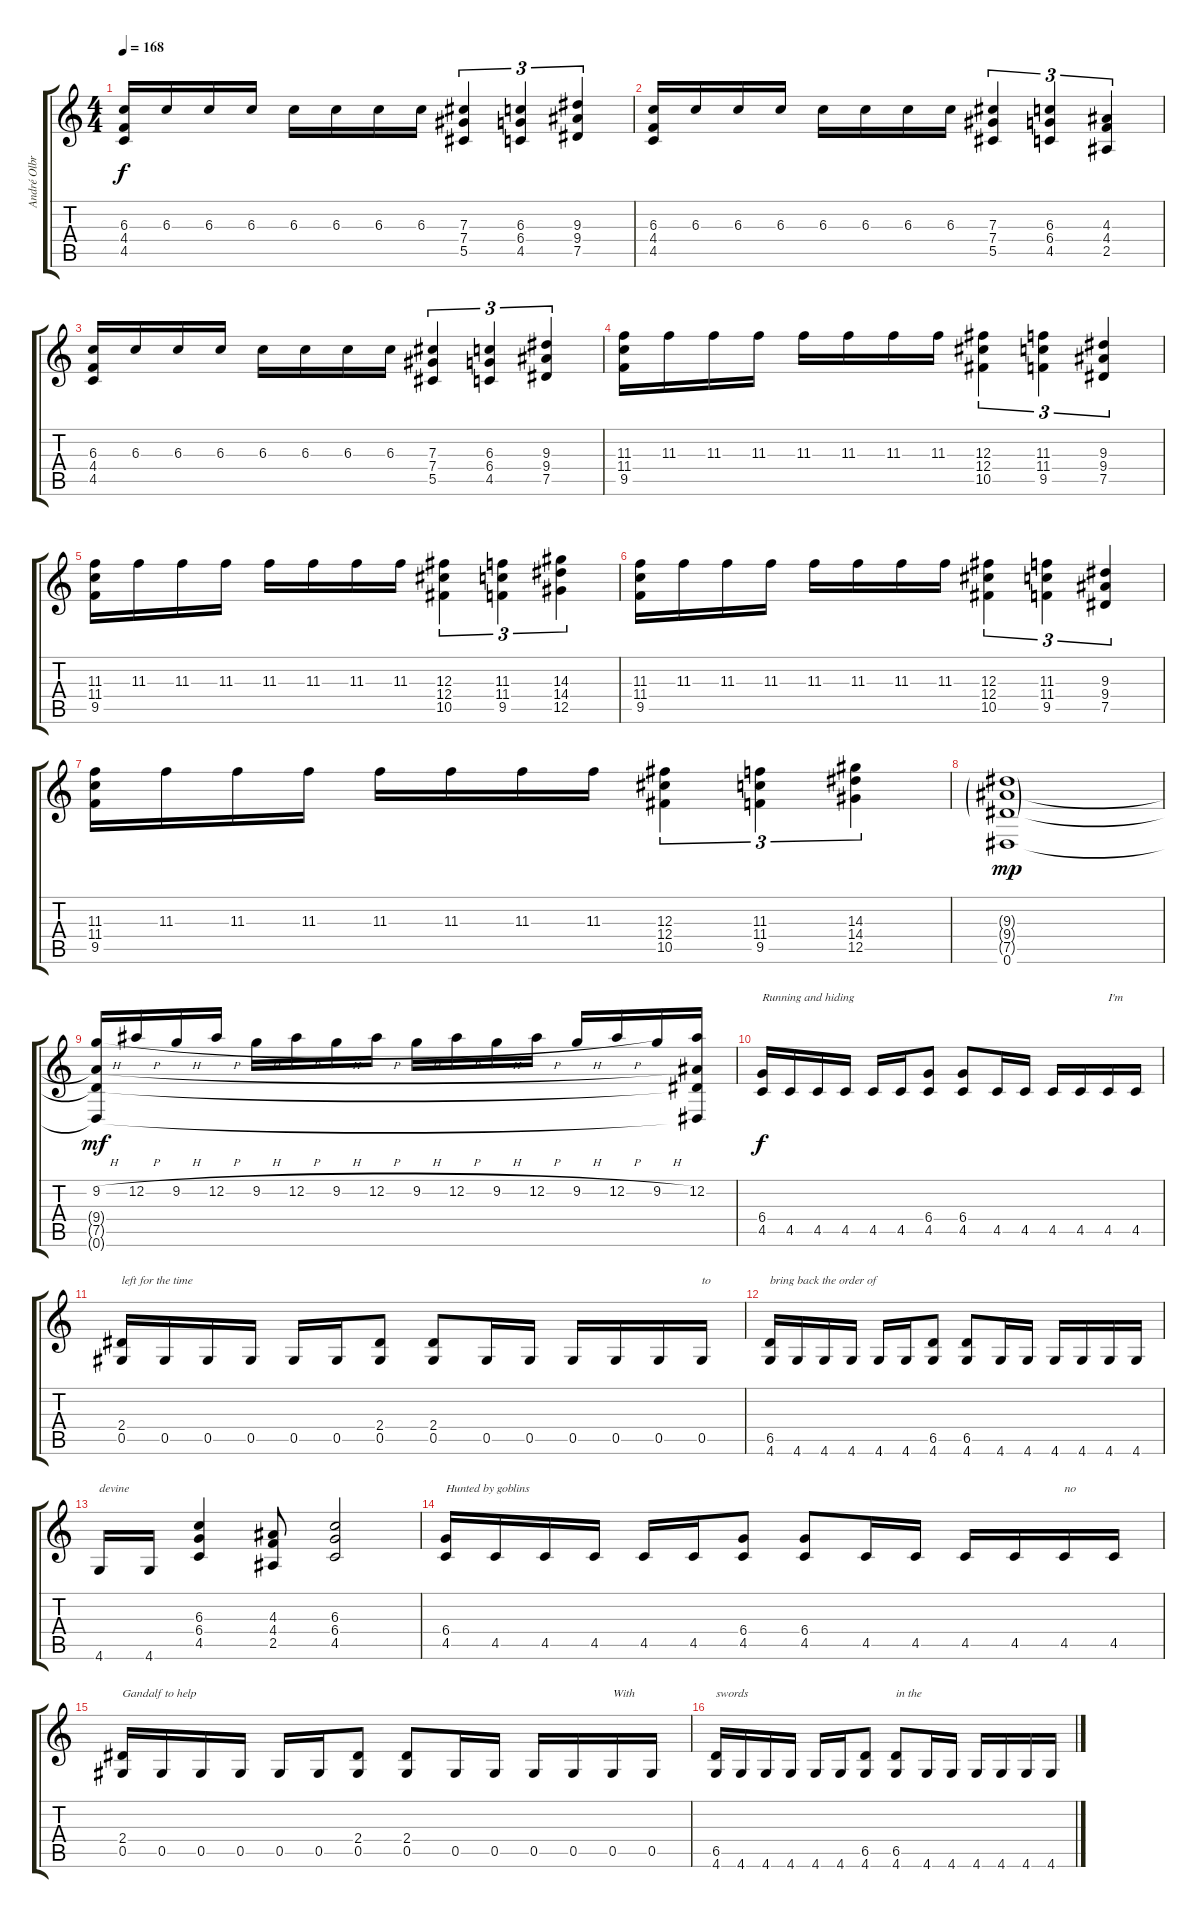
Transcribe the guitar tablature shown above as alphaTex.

\track ("André Olbrich" "André Olbr") {instrument distortionguitar}
\staff {score tabs}
\tuning (Eb4 Bb3 Gb3 Db3 Ab2 Eb2) {hide}
\ts (4 4)
\tempo 168
\clef g2
\ks c
(6.3 4.4 4.5).16{dy f} 6.3.16 6.3.16 6.3.16 6.3.16 6.3.16 6.3.16 6.3.16 (7.3 7.4 5.5).4{tu (3 2)} (6.3 6.4 4.5).4{tu (3 2)} (9.3 9.4 7.5).4{tu (3 2)} |
(6.3 4.4 4.5).16 6.3.16 6.3.16 6.3.16 6.3.16 6.3.16 6.3.16 6.3.16 (7.3 7.4 5.5).4{tu (3 2)} (6.3 6.4 4.5).4{tu (3 2)} (4.3 4.4 2.5).4{tu (3 2)} |
(6.3 4.4 4.5).16 6.3.16 6.3.16 6.3.16 6.3.16 6.3.16 6.3.16 6.3.16 (7.3 7.4 5.5).4{tu (3 2)} (6.3 6.4 4.5).4{tu (3 2)} (9.3 9.4 7.5).4{tu (3 2)} |
(11.3 11.4 9.5).16 11.3.16 11.3.16 11.3.16 11.3.16 11.3.16 11.3.16 11.3.16 (12.3 12.4 10.5).4{tu (3 2)} (11.3 11.4 9.5).4{tu (3 2)} (9.3 9.4 7.5).4{tu (3 2)} |
(11.3 11.4 9.5).16 11.3.16 11.3.16 11.3.16 11.3.16 11.3.16 11.3.16 11.3.16 (12.3 12.4 10.5).4{tu (3 2)} (11.3 11.4 9.5).4{tu (3 2)} (14.3 14.4 12.5).4{tu (3 2)} |
(11.3 11.4 9.5).16 11.3.16 11.3.16 11.3.16 11.3.16 11.3.16 11.3.16 11.3.16 (12.3 12.4 10.5).4{tu (3 2)} (11.3 11.4 9.5).4{tu (3 2)} (9.3 9.4 7.5).4{tu (3 2)} |
(11.3 11.4 9.5).16 11.3.16 11.3.16 11.3.16 11.3.16 11.3.16 11.3.16 11.3.16 (12.3 12.4 10.5).4{tu (3 2)} (11.3 11.4 9.5).4{tu (3 2)} (14.3 14.4 12.5).4{tu (3 2)} |
(9.3{g} 9.4{g} 7.5{g} 0.6).1{dy mp} |
(9.2{h} 9.4{t} 7.5{t} 0.6{t}).16{dy mf} 12.2{h}.16 9.2{h}.16 12.2{h}.16 9.2{h}.16 12.2{h}.16 9.2{h}.16 12.2{h}.16 9.2{h}.16 12.2{h}.16 9.2{h}.16 12.2{h}.16 9.2{h}.16 12.2{h}.16 9.2{h}.16 (12.2 9.4{t} 7.5{t} 0.6{t}).16 |
(6.4 4.5).16{txt "Running and hiding" dy f} 4.5.16 4.5.16 4.5.16 4.5.16 4.5.16 (6.4 4.5).8 (6.4 4.5).8 4.5.16 4.5.16 4.5.16 4.5.16 4.5.16{txt "I'm"} 4.5.16 |
(2.4 0.5).16{txt "left for the time"} 0.5.16 0.5.16 0.5.16 0.5.16 0.5.16 (2.4 0.5).8 (2.4 0.5).8 0.5.16 0.5.16 0.5.16 0.5.16 0.5.16 0.5.16{txt "to"} |
(6.5 4.6).16{txt "bring back the order of "} 4.6.16 4.6.16 4.6.16 4.6.16 4.6.16 (6.5 4.6).8 (6.5 4.6).8 4.6.16 4.6.16 4.6.16 4.6.16 4.6.16 4.6.16 |
4.6.16{txt "devine"} 4.6.16 (6.3 6.4 4.5).4 (4.3 4.4 2.5).8 (6.3 6.4 4.5).2 |
(6.4 4.5).16{txt "Hunted by goblins"} 4.5.16 4.5.16 4.5.16 4.5.16 4.5.16 (6.4 4.5).8 (6.4 4.5).8 4.5.16 4.5.16 4.5.16 4.5.16 4.5.16{txt "no"} 4.5.16 |
(2.4 0.5).16{txt "Gandalf to help"} 0.5.16 0.5.16 0.5.16 0.5.16 0.5.16 (2.4 0.5).8 (2.4 0.5).8 0.5.16 0.5.16 0.5.16 0.5.16 0.5.16{txt "With"} 0.5.16 |
(6.5 4.6).16{txt "swords "} 4.6.16 4.6.16 4.6.16 4.6.16 4.6.16 (6.5 4.6).8 (6.5 4.6).8{txt "in the "} 4.6.16 4.6.16 4.6.16 4.6.16 4.6.16 4.6.16
